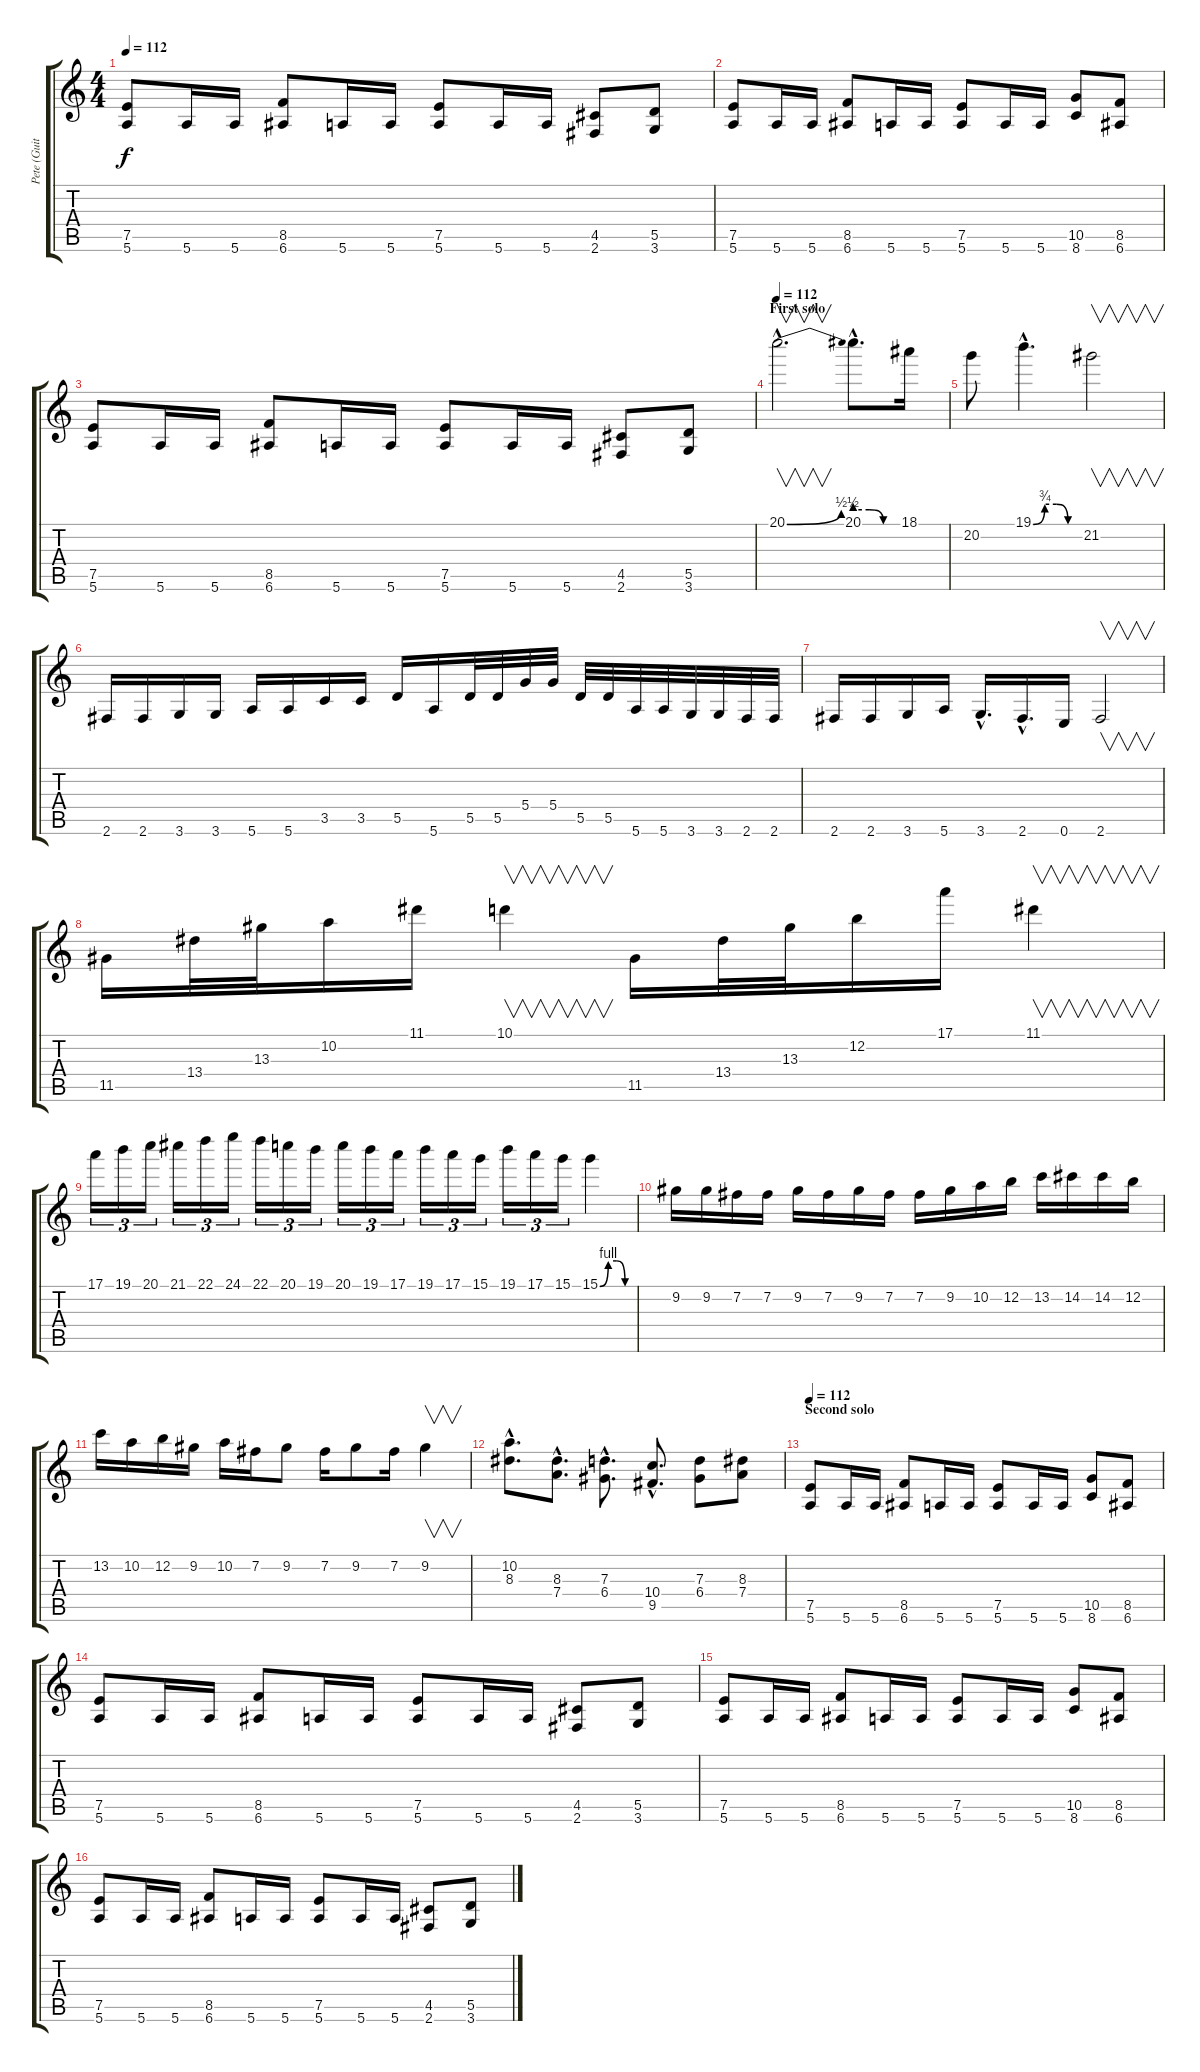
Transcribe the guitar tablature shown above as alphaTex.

\track ("Pete (Guitar)" "Pete (Guit") {instrument overdrivenguitar}
\staff {score tabs}
\tuning (E4 B3 G3 D3 A2 E2) {hide}
\ts (4 4)
\tempo 112
\clef g2
\ks c
(7.5 5.6).8{dy f} 5.6.16 5.6.16 (8.5 6.6).8 5.6.16 5.6.16 (7.5 5.6).8 5.6.16 5.6.16 (4.5 2.6).8 (5.5 3.6).8 |
(7.5 5.6).8 5.6.16 5.6.16 (8.5 6.6).8 5.6.16 5.6.16 (7.5 5.6).8 5.6.16 5.6.16 (10.5 8.6).8 (8.5 6.6).8 |
(7.5 5.6).8 5.6.16 5.6.16 (8.5 6.6).8 5.6.16 5.6.16 (7.5 5.6).8 5.6.16 5.6.16 (4.5 2.6).8 (5.5 3.6).8 |
\section ("" "First solo")
\tempo 112
20.1{be (bend 0 0 60 2) hac}.2{v d} 20.1{be (custom 0 2 20 2 40 0 60 0) hac}.8{d} 18.1.16 |
20.2.8 19.1{be (custom 0 0 15 3 30 3 45 0 60 0) hac}.4{d} 21.2.2{v} |
2.6.16 2.6.16 3.6.16 3.6.16 5.6.16 5.6.16 3.5.16 3.5.16 5.5.16 5.6.16 5.5.32 5.5.32 5.4.32 5.4.32 5.5.32 5.5.32 5.6.32 5.6.32 3.6.32 3.6.32 2.6.32 2.6.32 |
2.6.16 2.6.16 3.6.16 5.6.16 3.6{hac}.16{d} 2.6{hac}.16{d} 0.6.16 2.6.2{v} |
11.5.16 13.4.32 13.3.32 10.2.16 11.1.16 10.1.4{v} 11.5.16 13.4.32 13.3.32 12.2.16 17.1.16 11.1.4{v} |
17.1.16{tu (3 2)} 19.1.16{tu (3 2)} 20.1.16{tu (3 2)} 21.1.16{tu (3 2)} 22.1.16{tu (3 2)} 24.1.16{tu (3 2)} 22.1.16{tu (3 2)} 20.1.16{tu (3 2)} 19.1.16{tu (3 2)} 20.1.16{tu (3 2)} 19.1.16{tu (3 2)} 17.1.16{tu (3 2)} 19.1.16{tu (3 2)} 17.1.16{tu (3 2)} 15.1.16{tu (3 2)} 19.1.16{tu (3 2)} 17.1.16{tu (3 2)} 15.1.16{tu (3 2)} 15.1{be (custom 0 0 15 4 30 4 45 0 60 0)}.4 |
9.2.16 9.2.16 7.2.16 7.2.16 9.2.16 7.2.16 9.2.16 7.2.16 7.2.16 9.2.16 10.2.16 12.2.16 13.2.16 14.2.16 14.2.16 12.2.16 |
13.2.16 10.2.16 12.2.16 9.2.16 10.2.16 7.2.16 9.2.8 7.2.16 9.2.8 7.2.16 9.2.4{v} |
(10.2{hac} 8.3{hac}).8{d} (8.3{hac} 7.4{hac}).8{d} (7.3{hac} 6.4{hac}).8{d} (10.4{hac} 9.5{hac}).8{d} (7.3 6.4).8 (8.3 7.4).8 |
\section ("" "Second solo")
\tempo 112
(7.5 5.6).8 5.6.16 5.6.16 (8.5 6.6).8 5.6.16 5.6.16 (7.5 5.6).8 5.6.16 5.6.16 (10.5 8.6).8 (8.5 6.6).8 |
(7.5 5.6).8 5.6.16 5.6.16 (8.5 6.6).8 5.6.16 5.6.16 (7.5 5.6).8 5.6.16 5.6.16 (4.5 2.6).8 (5.5 3.6).8 |
(7.5 5.6).8 5.6.16 5.6.16 (8.5 6.6).8 5.6.16 5.6.16 (7.5 5.6).8 5.6.16 5.6.16 (10.5 8.6).8 (8.5 6.6).8 |
(7.5 5.6).8 5.6.16 5.6.16 (8.5 6.6).8 5.6.16 5.6.16 (7.5 5.6).8 5.6.16 5.6.16 (4.5 2.6).8 (5.5 3.6).8
